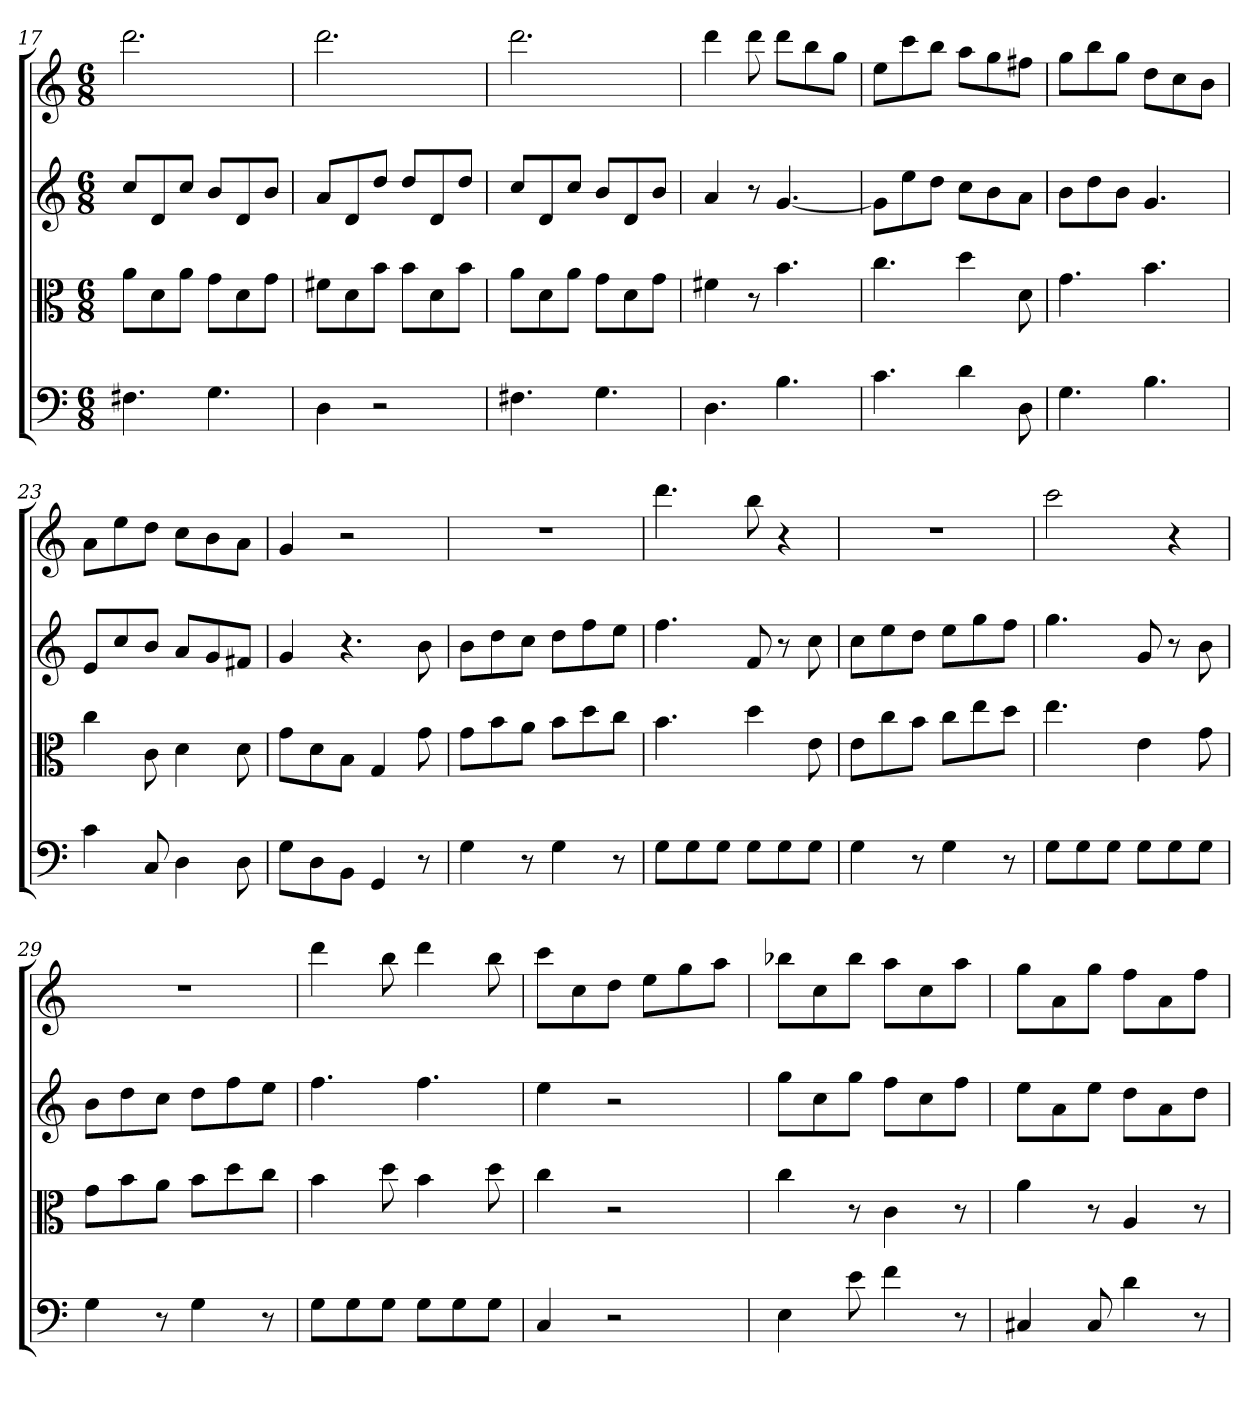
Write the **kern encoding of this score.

**kern	**kern	**kern	**kern
*part4	*part3	*part2	*part1
*staff4	*staff3	*staff2	*staff1
*clefF4	*clefC3	*	*
*k[]	*k[]	*k[]	*k[]
*C:	*C:	*C:	*C:
*M6/8	*M6/8	*M6/8	*M6/8
=17	=17	=17	=17
4.F#X	8a\L	8ccL	2.ddd
.	8d\	8d	.
.	8a\J	8ccJ	.
4.G	8g\L	8bL	.
.	8d\	8d	.
.	8g\J	8bJ	.
=18	=18	=18	=18
4D	8f#X\L	8aL	2.ddd
.	8d\	8d	.
2r	8b\J	8ddJ	.
.	8b\L	8ddL	.
.	8d\	8d	.
.	8b\J	8ddJ	.
=19	=19	=19	=19
4.F#X	8a\L	8ccL	2.ddd
.	8d\	8d	.
.	8a\J	8ccJ	.
4.G	8g\L	8bL	.
.	8d\	8d	.
.	8g\J	8bJ	.
=20	=20	=20	=20
4.D	4f#X	4a	4ddd
.	8r	8r	8ddd
4.B	4.b	[4.g	8dddL
.	.	.	8bb
.	.	.	8ggJ
=21	=21	=21	=21
4.c	4.cc	8gL]	8eeL
.	.	8ee	8ccc
.	.	8ddJ	8bbJ
4d	4dd	8ccL	8aaL
.	.	8b	8gg
8D	8d	8aJ	8ff#XJ
=22	=22	=22	=22
4.G	4.g	8bL	8ggL
.	.	8dd	8bb
.	.	8bJ	8ggJ
4.B	4.b	4.g	8ddL
.	.	.	8cc
.	.	.	8bJ
=23	=23	=23	=23
4c	4cc	8eL	8aL
.	.	8cc	8ee
8C	8c	8bJ	8ddJ
4D	4d	8aL	8ccL
.	.	8g	8b
8D	8d	8f#XJ	8aJ
=24	=24	=24	=24
8G\L	8g\L	4g	4g
8D\	8d\	.	.
8BB\J	8B\J	4.r	2r
4GG	4G	.	.
8r	8g	8b	.
=25	=25	=25	=25
4G	8g\L	8bL	2.r
.	8b\	8dd	.
8r	8a\J	8ccJ	.
4G	8b\L	8ddL	.
.	8dd\	8ff	.
8r	8cc\J	8eeJ	.
=26	=26	=26	=26
8G\L	4.b	4.ff	4.ddd
8G\	.	.	.
8G\J	.	.	.
8G\L	4dd	8f	8bb
8G\	.	8r	4r
8G\J	8e	8cc	.
=27	=27	=27	=27
4G	8e\L	8ccL	2.r
.	8cc\	8ee	.
8r	8b\J	8ddJ	.
4G	8cc\L	8eeL	.
.	8ee\	8gg	.
8r	8dd\J	8ffJ	.
=28	=28	=28	=28
8G\L	4.ee	4.gg	2ccc
8G\	.	.	.
8G\J	.	.	.
8G\L	4e	8g	.
8G\	.	8r	4r
8G\J	8g	8b	.
=29	=29	=29	=29
4G	8g\L	8bL	2.r
.	8b\	8dd	.
8r	8a\J	8ccJ	.
4G	8b\L	8ddL	.
.	8dd\	8ff	.
8r	8cc\J	8eeJ	.
=30	=30	=30	=30
8G\L	4b	4.ff	4ddd
8G\	.	.	.
8G\J	8dd	.	8bb
8G\L	4b	4.ff	4ddd
8G\	.	.	.
8G\J	8dd	.	8bb
=31	=31	=31	=31
4C	4cc	4ee	8cccL
.	.	.	8cc
2r	2r	2r	8ddJ
.	.	.	8eeL
.	.	.	8gg
.	.	.	8aaJ
=32	=32	=32	=32
4E	4cc	8ggL	8bb-XL
.	.	8cc	8cc
8e	8r	8ggJ	8bb-J
4f	4c	8ffL	8aaL
.	.	8cc	8cc
8r	8r	8ffJ	8aaJ
=33	=33	=33	=33
4C#X	4a	8eeL	8ggL
.	.	8a	8a
8C#	8r	8eeJ	8ggJ
4d	4A	8ddL	8ffL
.	.	8a	8a
8r	8r	8ddJ	8ffJ
=	=	=	=
*-	*-	*-	*-
